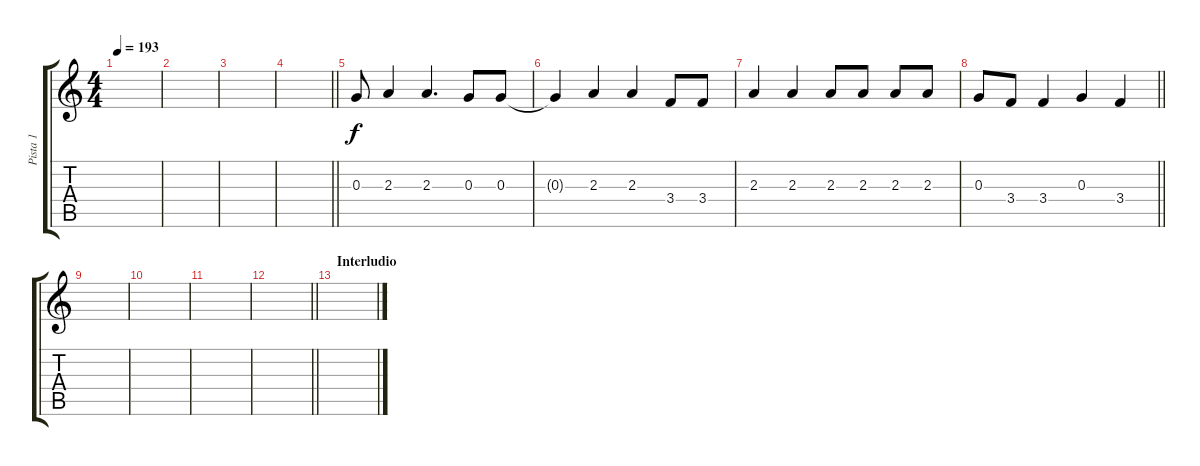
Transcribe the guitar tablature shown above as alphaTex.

\track ("Pista 1" "Pista 1") {instrument acousticguitarsteel}
\staff {score tabs}
\tuning (E4 B3 G3 D3 A2 E2) {hide}
\ts (4 4)
\tempo 193
\clef g2
\ks c
|
|
|
\barLineRight lightlight
|
0.3.8 2.3.4 2.3.4{d} 0.3.8 0.3.8 |
0.3{t}.4 2.3.4 2.3.4 3.4.8 3.4.8 |
2.3.4 2.3.4 2.3.8 2.3.8 2.3.8 2.3.8 |
\barLineRight lightlight
0.3.8 3.4.8 3.4.4 0.3.4 3.4.4 |
|
|
|
\barLineRight lightlight
|
\section ("" "Interludio")
